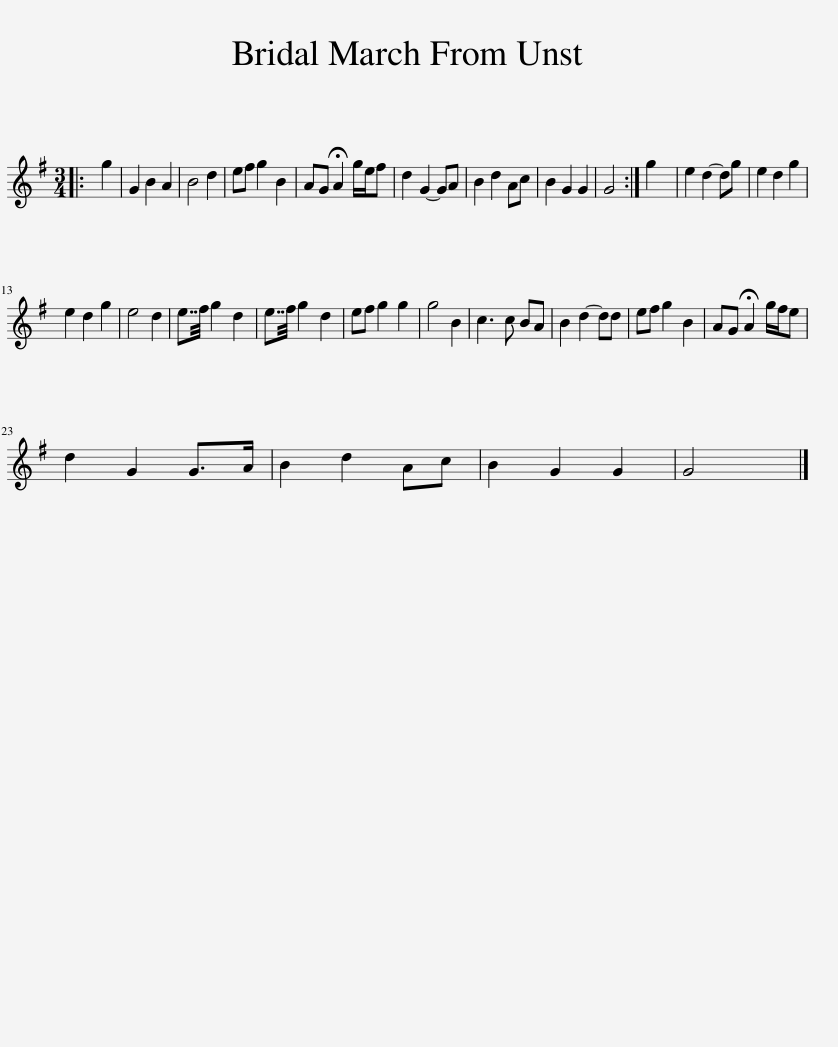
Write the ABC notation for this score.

X:1
L:1/8
M:3/4
I:linebreak $
K:G
V:1 treble
V:1
|: g2 | G2 B2 A2 | B4 d2 | ef g2 B2 | AG !fermata!A2 g/e/f | %5
 d2 G2- GA | B2 d2 Ac | B2 G2 G2 | G4 :| g2 | %10
 e2 d2- dg | e2 d2 g2 |$ e2 d2 g2 | e4 d2 | e7/4f/4 g2 d2 | %15
 e7/4f/4 g2 d2 | ef g2 g2 | g4 B2 | c3 c BA | B2 d2- dd | %20
 ef g2 B2 | AG !fermata!A2 g/f/e |$ d2 G2 G>A | B2 d2 Ac | B2 G2 G2 | %25
 G4 |] %26
